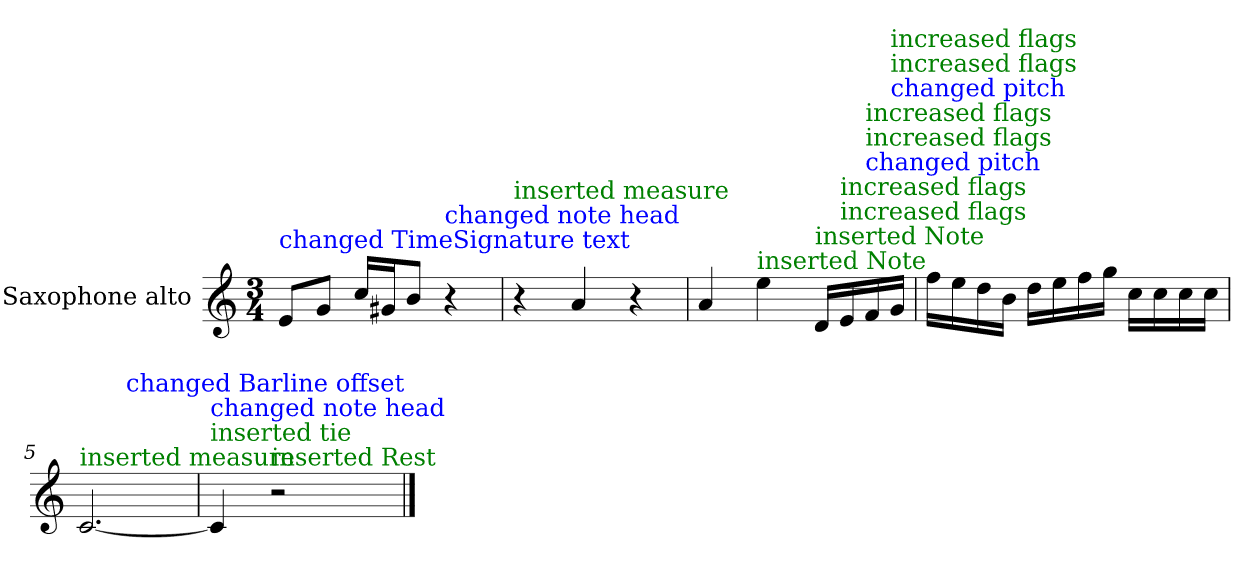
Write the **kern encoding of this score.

**kern
*part1
*staff1
*I"Saxophone alto
*I'Sax. A.
*clefG2
*ITrd5c9
*k[b-e-a-]
*M3/4
=1
!LO:TX:color=#0000FF:t=changed TimeSignature text
8G/L
8B-/J
16e-/LL
16Bn/J
8d/J
!LO:TX:color=#0000FF:t=changed note head
4r
=2
!LO:TX:color=#008000:t=inserted measure
4r
4ci/
4r
=3
4c/
!LO:TX:color=#008000:t=inserted Note
4gi\
!LO:TX:color=#008000:t=inserted Note
16Fi/LL
!LO:TX:color=#008000:t=increased flags
!LO:TX:color=#008000:t=increased flags
16Gi/
!LO:TX:color=#0000FF:t=changed pitch
!LO:TX:color=#008000:t=increased flags
!LO:TX:color=#008000:t=increased flags
16A-i/
!LO:TX:color=#0000FF:t=changed pitch
!LO:TX:color=#008000:t=increased flags
!LO:TX:color=#008000:t=increased flags
16B-i/JJ
=4
16a-\LL
16g\
16f\
16d\JJ
16f\LL
16g\
16a-\
16b-\JJ
16e-\LL
16e-\
16e-\
16e-\JJ
=5
!LO:TX:color=#008000:t=inserted measure
[2.E-i/
=6
!LO:TX:color=#008000:t=inserted tie
!LO:TX:color=#0000FF:t=changed note head
4E-j/]
!LO:TX:color=#008000:t=inserted Rest
2r
!LO:TX:color=#0000FF:t=changed Barline offset
==
*-
